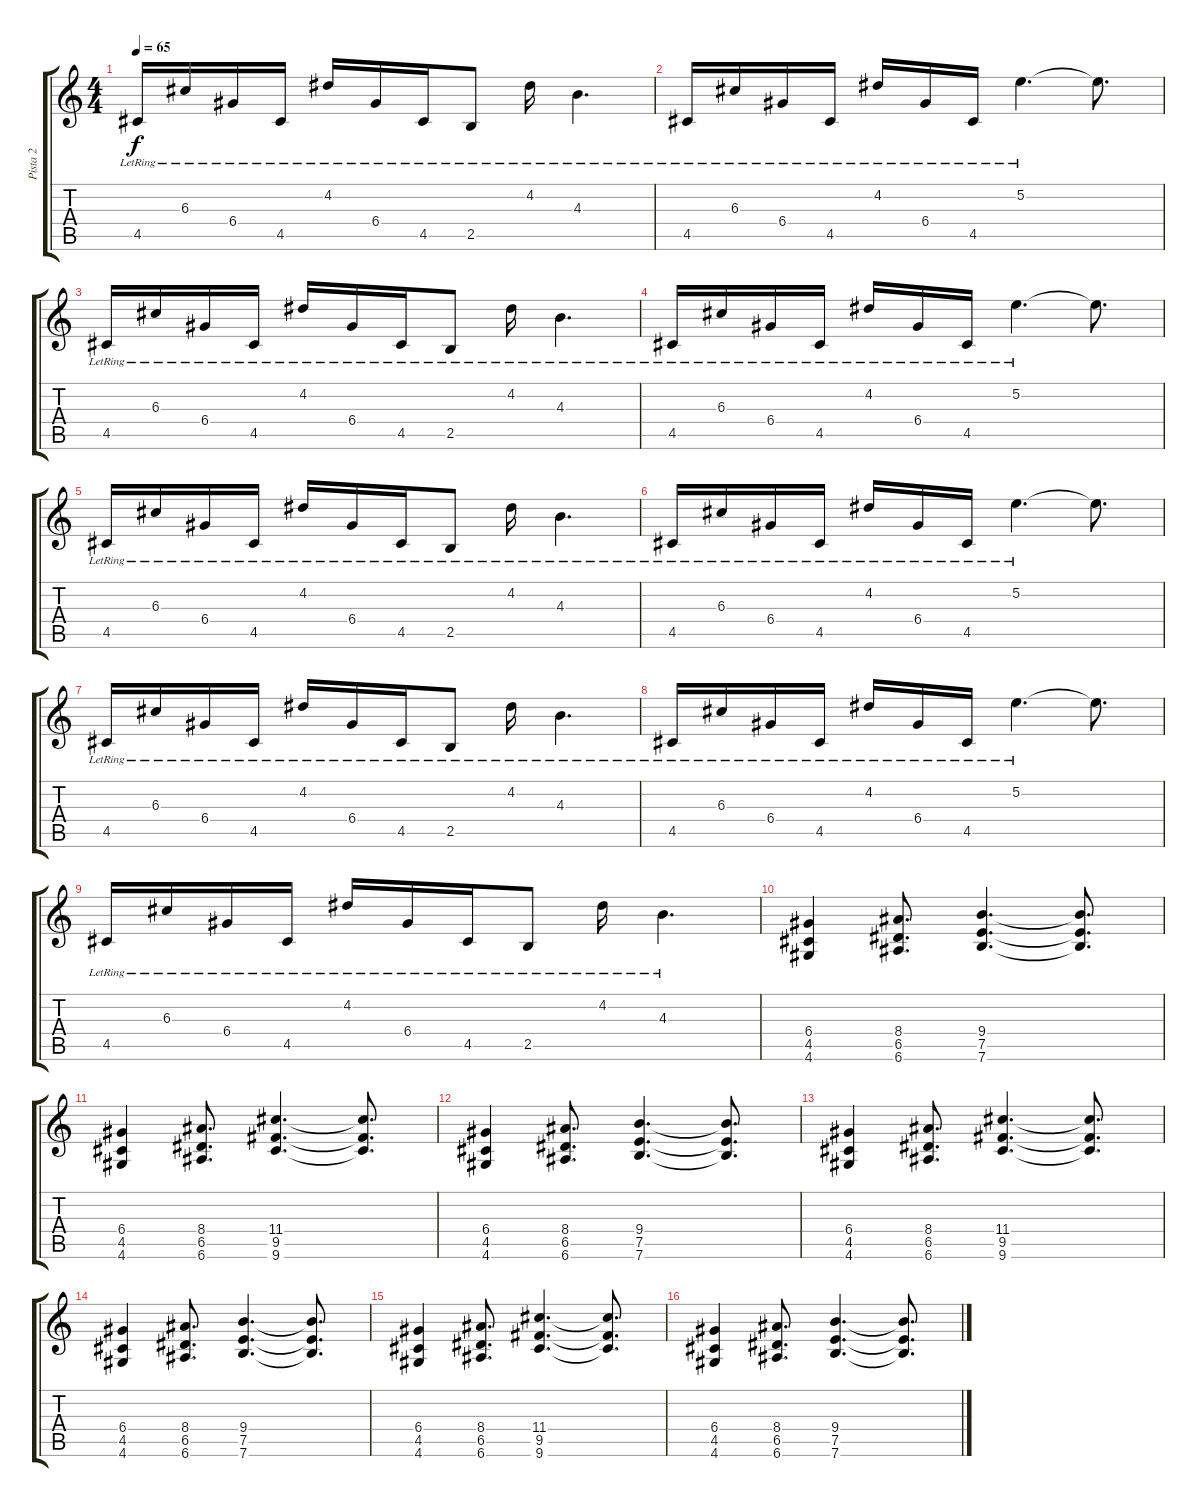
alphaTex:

\track ("Pista 2" "Pista 2") {instrument distortionguitar}
\staff {score tabs}
\tuning (E4 B3 G3 D3 A2 E2) {hide}
\ts (4 4)
\tempo 65
\clef g2
\ks c
4.5{lr}.16{dy f} 6.3{lr}.16 6.4{lr}.16 4.5{lr}.16 4.2{lr}.16 6.4{lr}.16 4.5{lr}.16 2.5{lr}.8 4.2{lr}.16 4.3{lr}.4{d} |
4.5{lr}.16{instrument electricguitarclean} 6.3{lr}.16 6.4{lr}.16 4.5{lr}.16 4.2{lr}.16 6.4{lr}.16 4.5{lr}.16 5.2{lr}.4{d} 5.2{t}.8{d} |
4.5{lr}.16 6.3{lr}.16 6.4{lr}.16 4.5{lr}.16 4.2{lr}.16 6.4{lr}.16 4.5{lr}.16 2.5{lr}.8 4.2{lr}.16 4.3{lr}.4{d} |
4.5{lr}.16{instrument electricguitarclean} 6.3{lr}.16 6.4{lr}.16 4.5{lr}.16 4.2{lr}.16 6.4{lr}.16 4.5{lr}.16 5.2{lr}.4{d} 5.2{t}.8{d} |
4.5{lr}.16 6.3{lr}.16 6.4{lr}.16 4.5{lr}.16 4.2{lr}.16 6.4{lr}.16 4.5{lr}.16 2.5{lr}.8 4.2{lr}.16 4.3{lr}.4{d} |
4.5{lr}.16{instrument electricguitarclean} 6.3{lr}.16 6.4{lr}.16 4.5{lr}.16 4.2{lr}.16 6.4{lr}.16 4.5{lr}.16 5.2{lr}.4{d} 5.2{t}.8{d} |
4.5{lr}.16 6.3{lr}.16 6.4{lr}.16 4.5{lr}.16 4.2{lr}.16 6.4{lr}.16 4.5{lr}.16 2.5{lr}.8 4.2{lr}.16 4.3{lr}.4{d} |
4.5{lr}.16{instrument electricguitarclean} 6.3{lr}.16 6.4{lr}.16 4.5{lr}.16 4.2{lr}.16 6.4{lr}.16 4.5{lr}.16 5.2{lr}.4{d} 5.2{t}.8{d} |
4.5{lr}.16 6.3{lr}.16 6.4{lr}.16 4.5{lr}.16 4.2{lr}.16 6.4{lr}.16 4.5{lr}.16 2.5{lr}.8 4.2{lr}.16 4.3{lr}.4{d} |
(6.4 4.5 4.6).4{instrument distortionguitar} (8.4 6.5 6.6).8{d} (9.4 7.5 7.6).4{d} (9.4{t} 7.5{t} 7.6{t}).8{d} |
(6.4 4.5 4.6).4{instrument distortionguitar} (8.4 6.5 6.6).8{d} (11.4 9.5 9.6).4{d} (11.4{t} 9.5{t} 9.6{t}).8{d} |
(6.4 4.5 4.6).4{instrument distortionguitar} (8.4 6.5 6.6).8{d} (9.4 7.5 7.6).4{d} (9.4{t} 7.5{t} 7.6{t}).8{d} |
(6.4 4.5 4.6).4{instrument distortionguitar} (8.4 6.5 6.6).8{d} (11.4 9.5 9.6).4{d} (11.4{t} 9.5{t} 9.6{t}).8{d} |
(6.4 4.5 4.6).4{instrument distortionguitar} (8.4 6.5 6.6).8{d} (9.4 7.5 7.6).4{d} (9.4{t} 7.5{t} 7.6{t}).8{d} |
(6.4 4.5 4.6).4{instrument distortionguitar} (8.4 6.5 6.6).8{d} (11.4 9.5 9.6).4{d} (11.4{t} 9.5{t} 9.6{t}).8{d} |
(6.4 4.5 4.6).4{instrument distortionguitar} (8.4 6.5 6.6).8{d} (9.4 7.5 7.6).4{d} (9.4{t} 7.5{t} 7.6{t}).8{d}
